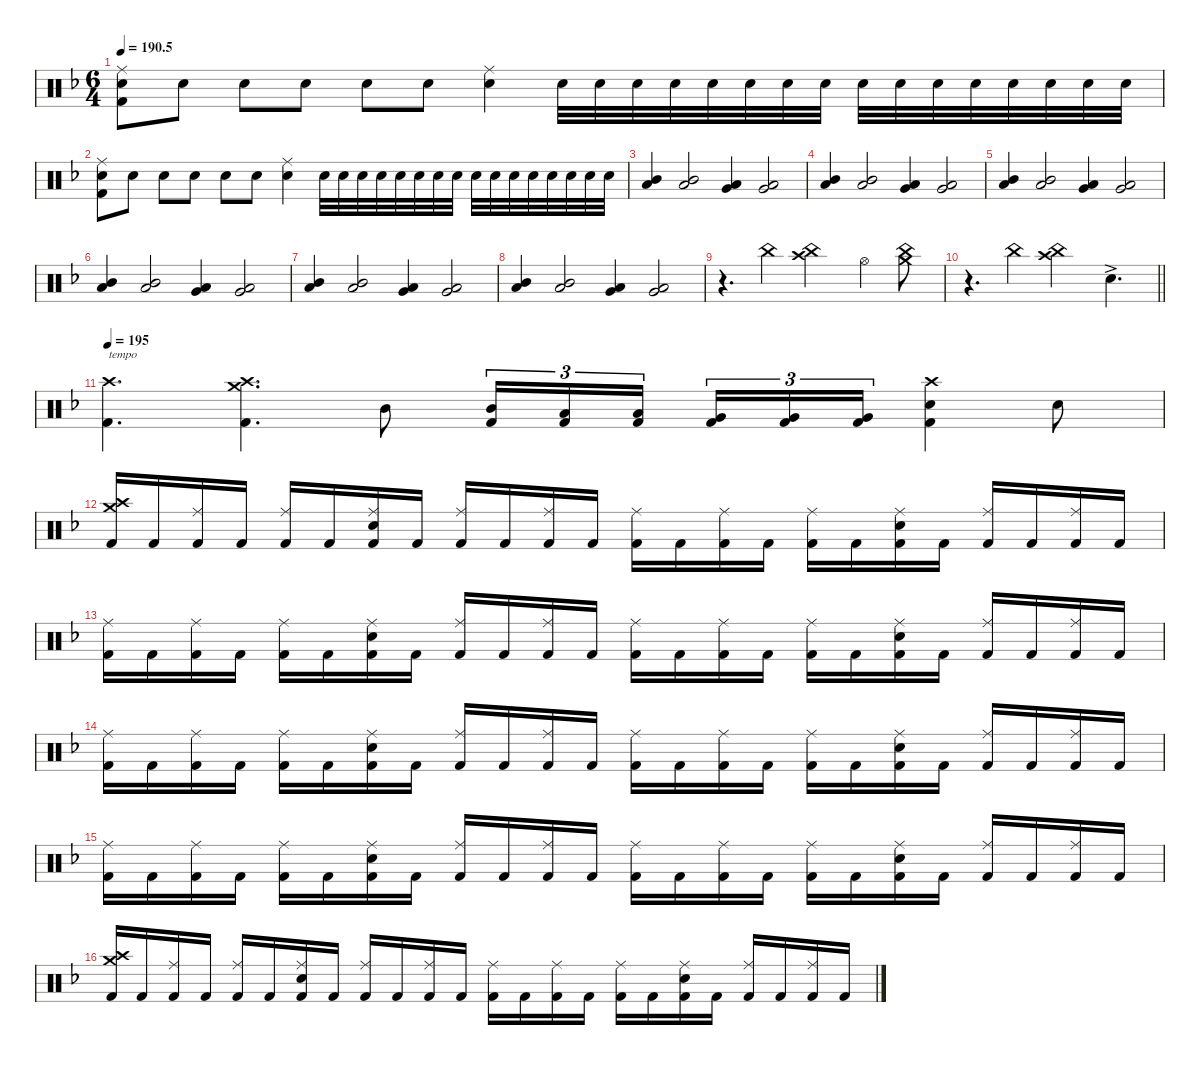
\defaultSystemsLayout 4
\hideDynamics
\bracketExtendMode nobrackets
\singleTrackTrackNamePolicy hidden
\multiTrackTrackNamePolicy hidden
\firstSystemTrackNameMode fullname
\firstSystemTrackNameOrientation horizontal
\otherSystemsTrackNameOrientation horizontal
\track ("Drums" "drm.") {instrument percussion}
\staff {score}
\articulation defaults
\ts (6 4)
\tempo
190.5
\accidentals auto
\clef neutral
\ottava regular
\simile none
\ks dminor
("Ride (middle)"{acc forcenatural} "Snare (hit) 2"{acc forcenatural} "Kick (hit) 2"{acc forcenatural}).8{dy f beam Down} "Snare (hit) 2"{acc forcenatural}.8{dy mp beam Down} "Snare (hit) 2"{acc forcenatural}.8{beam Down} "Snare (hit) 2"{acc forcenatural}.8{beam Down} "Snare (hit) 2"{acc forcenatural}.8{dy p beam Down} "Snare (hit) 2"{acc forcenatural}.8{beam Down} ("Ride (middle)"{acc forcenatural} "Snare (hit) 2"{acc forcenatural}).4{dy mf beam Down} "Snare (hit) 2"{acc forcenatural}.32{dy p beam Down} "Snare (hit) 2"{acc forcenatural}.32{beam Down} "Snare (hit) 2"{acc forcenatural}.32{beam Down} "Snare (hit) 2"{acc forcenatural}.32{beam Down} "Snare (hit) 2"{acc forcenatural}.32{beam Down} "Snare (hit) 2"{acc forcenatural}.32{beam Down} "Snare (hit) 2"{acc forcenatural}.32{beam Down} "Snare (hit) 2"{acc forcenatural}.32{dy pp beam Down} "Snare (hit) 2"{acc forcenatural}.32{beam Down} "Snare (hit) 2"{acc forcenatural}.32{beam Down} "Snare (hit) 2"{acc forcenatural}.32{dy p beam Down} "Snare (hit) 2"{acc forcenatural}.32{beam Down} "Snare (hit) 2"{acc forcenatural}.32{beam Down} "Snare (hit) 2"{acc forcenatural}.32{beam Down} "Snare (hit) 2"{acc forcenatural}.32{beam Down} "Snare (hit) 2"{acc forcenatural}.32{beam Down} |
("Ride (middle)"{acc forcenatural} "Snare (hit) 2"{acc forcenatural} "Kick (hit) 2"{acc forcenatural}).8{dy f beam Down} "Snare (hit) 2"{acc forcenatural}.8{dy mp beam Down} "Snare (hit) 2"{acc forcenatural}.8{beam Down} "Snare (hit) 2"{acc forcenatural}.8{beam Down} "Snare (hit) 2"{acc forcenatural}.8{dy p beam Down} "Snare (hit) 2"{acc forcenatural}.8{beam Down} ("Ride (middle)"{acc forcenatural} "Snare (hit) 2"{acc forcenatural}).4{dy mf beam Down} "Snare (hit) 2"{acc forcenatural}.32{dy p beam Down} "Snare (hit) 2"{acc forcenatural}.32{beam Down} "Snare (hit) 2"{acc forcenatural}.32{beam Down} "Snare (hit) 2"{acc forcenatural}.32{beam Down} "Snare (hit) 2"{acc forcenatural}.32{beam Down} "Snare (hit) 2"{acc forcenatural}.32{beam Down} "Snare (hit) 2"{acc forcenatural}.32{beam Down} "Snare (hit) 2"{acc forcenatural}.32{dy pp beam Down} "Snare (hit) 2"{acc forcenatural}.32{beam Down} "Snare (hit) 2"{acc forcenatural}.32{beam Down} "Snare (hit) 2"{acc forcenatural}.32{dy p beam Down} "Snare (hit) 2"{acc forcenatural}.32{beam Down} "Snare (hit) 2"{acc forcenatural}.32{beam Down} "Snare (hit) 2"{acc forcenatural}.32{beam Down} "Snare (hit) 2"{acc forcenatural}.32{beam Down} "Snare (hit) 2"{acc forcenatural}.32{beam Down} |
("Mid Tom (hit)"{acc forcenatural} "Low Tom (hit)"{acc forcenatural}).4{dy mf beam Up} ("Mid Tom (hit)"{acc forcenatural} "Low Tom (hit)"{acc forcenatural}).2{beam Up} ("Low Tom (hit)"{acc forcenatural} "Very Low Tom (hit)"{acc forcenatural}).4{beam Up} ("Low Tom (hit)"{acc forcenatural} "Very Low Tom (hit)"{acc forcenatural}).2{beam Up} |
("Mid Tom (hit)"{acc forcenatural} "Low Tom (hit)"{acc forcenatural}).4{beam Up} ("Mid Tom (hit)"{acc forcenatural} "Low Tom (hit)"{acc forcenatural}).2{beam Up} ("Low Tom (hit)"{acc forcenatural} "Very Low Tom (hit)"{acc forcenatural}).4{beam Up} ("Low Tom (hit)"{acc forcenatural} "Very Low Tom (hit)"{acc forcenatural}).2{beam Up} |
("Mid Tom (hit)"{acc forcenatural} "Low Tom (hit)"{acc forcenatural}).4{beam Up} ("Mid Tom (hit)"{acc forcenatural} "Low Tom (hit)"{acc forcenatural}).2{beam Up} ("Low Tom (hit)"{acc forcenatural} "Very Low Tom (hit)"{acc forcenatural}).4{beam Up} ("Low Tom (hit)"{acc forcenatural} "Very Low Tom (hit)"{acc forcenatural}).2{beam Up} |
("Mid Tom (hit)"{acc forcenatural} "Low Tom (hit)"{acc forcenatural}).4{beam Up} ("Mid Tom (hit)"{acc forcenatural} "Low Tom (hit)"{acc forcenatural}).2{beam Up} ("Low Tom (hit)"{acc forcenatural} "Very Low Tom (hit)"{acc forcenatural}).4{beam Up} ("Low Tom (hit)"{acc forcenatural} "Very Low Tom (hit)"{acc forcenatural}).2{beam Up} |
("Mid Tom (hit)"{acc forcenatural} "Low Tom (hit)"{acc forcenatural}).4{beam Up} ("Mid Tom (hit)"{acc forcenatural} "Low Tom (hit)"{acc forcenatural}).2{beam Up} ("Low Tom (hit)"{acc forcenatural} "Very Low Tom (hit)"{acc forcenatural}).4{beam Up} ("Low Tom (hit)"{acc forcenatural} "Very Low Tom (hit)"{acc forcenatural}).2{beam Up} |
("Mid Tom (hit)"{acc forcenatural} "Low Tom (hit)"{acc forcenatural}).4{beam Up} ("Mid Tom (hit)"{acc forcenatural} "Low Tom (hit)"{acc forcenatural}).2{beam Up} ("Low Tom (hit)"{acc forcenatural} "Very Low Tom (hit)"{acc forcenatural}).4{beam Up} ("Low Tom (hit)"{acc forcenatural} "Very Low Tom (hit)"{acc forcenatural}).2{beam Up} |
r.4{d beam Down} "China (hit)"{acc forcenatural}.4{beam Down} ("China (hit)"{acc forcenatural} "Crash high (hit)"{acc forcenatural}).2{beam Down} "Hi-Hat (open)"{acc forcenatural}.4{dy mp beam Down} ("China (hit)"{acc forcenatural} "Crash medium (hit)"{acc forcenatural}).8{dy mf beam Down} |
\barLineRight lightlight
r.4{d beam Down} "China (hit)"{acc forcenatural}.4{beam Down} ("China (hit)"{acc forcenatural} "Crash high (hit)"{acc forcenatural}).2{dy mp beam Down} "Snare (hit) 2"{ac acc forcenatural}.4{d dy fff beam Down} |
\tempo 195
("Crash high (hit)"{acc forcenatural} "Kick (hit) 2"{acc forcenatural}).4{d txt "tempo" dy f beam Down} ("Crash high (hit)"{acc forcenatural} "Crash medium (hit)"{acc forcenatural} "Kick (hit) 2"{acc forcenatural}).4{d beam Down} "Mid Tom (hit)"{acc forcenatural}.8{beam Down} ("Mid Tom (hit)"{acc forcenatural} "Kick (hit) 2"{acc forcenatural}).16{tu (3 2) beam Up} ("Low Tom (hit)"{acc forcenatural} "Kick (hit) 2"{acc forcenatural}).16{tu (3 2) beam Up} ("Low Tom (hit)"{acc forcenatural} "Kick (hit) 2"{acc forcenatural}).16{tu (3 2) beam Up} ("Very Low Tom (hit)"{acc forcenatural} "Kick (hit) 2"{acc forcenatural}).16{tu (3 2) beam Up} ("Very Low Tom (hit)"{acc forcenatural} "Kick (hit) 2"{acc forcenatural}).16{tu (3 2) beam Up} ("Very Low Tom (hit)"{acc forcenatural} "Kick (hit) 2"{acc forcenatural}).16{tu (3 2) beam Up} ("Crash high (hit)"{acc forcenatural} "Snare (hit) 2"{acc forcenatural} "Kick (hit) 2"{acc forcenatural}).4{beam Down} "Snare (hit) 2"{acc forcenatural}.8{beam Down} |
("Crash high (hit)"{acc forcenatural} "Crash medium (hit)"{acc forcenatural} "Kick (hit) 2"{acc forcenatural}).16{beam Up} "Kick (hit) 2"{acc forcenatural}.16{beam Up} ("Ride (middle)"{acc forcenatural} "Kick (hit) 2"{acc forcenatural}).16{dy mf beam Up} "Kick (hit) 2"{acc forcenatural}.16{dy f beam Up} ("Ride (middle)"{acc forcenatural} "Kick (hit) 2"{acc forcenatural}).16{dy mf beam Up} "Kick (hit) 2"{acc forcenatural}.16{dy f beam Up} ("Ride (middle)"{acc forcenatural} "Snare (hit) 2"{acc forcenatural} "Kick (hit) 2"{acc forcenatural}).16{dy mf beam Up} "Kick (hit) 2"{acc forcenatural}.16{dy f beam Up} ("Ride (middle)"{acc forcenatural} "Kick (hit) 2"{acc forcenatural}).16{dy mf beam Up} "Kick (hit) 2"{acc forcenatural}.16{dy f beam Up} ("Ride (middle)"{acc forcenatural} "Kick (hit) 2"{acc forcenatural}).16{dy mf beam Up} "Kick (hit) 2"{acc forcenatural}.16{dy f beam Up} ("Ride (middle)"{acc forcenatural} "Kick (hit) 2"{acc forcenatural}).16{dy mf beam Down} "Kick (hit) 2"{acc forcenatural}.16{dy f beam Down} ("Ride (middle)"{acc forcenatural} "Kick (hit) 2"{acc forcenatural}).16{dy mf beam Down} "Kick (hit) 2"{acc forcenatural}.16{dy f beam Down} ("Ride (middle)"{acc forcenatural} "Kick (hit) 2"{acc forcenatural}).16{dy mf beam Down} "Kick (hit) 2"{acc forcenatural}.16{dy f beam Down} ("Ride (middle)"{acc forcenatural} "Snare (hit) 2"{acc forcenatural} "Kick (hit) 2"{acc forcenatural}).16{dy mf beam Up} "Kick (hit) 2"{acc forcenatural}.16{dy f beam Up} ("Ride (middle)"{acc forcenatural} "Kick (hit) 2"{acc forcenatural}).16{dy mf beam Up} "Kick (hit) 2"{acc forcenatural}.16{dy f beam Up} ("Ride (middle)"{acc forcenatural} "Kick (hit) 2"{acc forcenatural}).16{dy mf beam Up} "Kick (hit) 2"{acc forcenatural}.16{dy f beam Up} |
("Ride (middle)"{acc forcenatural} "Kick (hit) 2"{acc forcenatural}).16{dy mf beam Down} "Kick (hit) 2"{acc forcenatural}.16{dy f beam Down} ("Ride (middle)"{acc forcenatural} "Kick (hit) 2"{acc forcenatural}).16{dy mf beam Down} "Kick (hit) 2"{acc forcenatural}.16{dy f beam Down} ("Ride (middle)"{acc forcenatural} "Kick (hit) 2"{acc forcenatural}).16{dy mf beam Down} "Kick (hit) 2"{acc forcenatural}.16{dy f beam Down} ("Ride (middle)"{acc forcenatural} "Snare (hit) 2"{acc forcenatural} "Kick (hit) 2"{acc forcenatural}).16{dy mf beam Up} "Kick (hit) 2"{acc forcenatural}.16{dy f beam Up} ("Ride (middle)"{acc forcenatural} "Kick (hit) 2"{acc forcenatural}).16{dy mf beam Up} "Kick (hit) 2"{acc forcenatural}.16{dy f beam Up} ("Ride (middle)"{acc forcenatural} "Kick (hit) 2"{acc forcenatural}).16{dy mf beam Up} "Kick (hit) 2"{acc forcenatural}.16{dy f beam Up} ("Ride (middle)"{acc forcenatural} "Kick (hit) 2"{acc forcenatural}).16{dy mf beam Down} "Kick (hit) 2"{acc forcenatural}.16{dy f beam Down} ("Ride (middle)"{acc forcenatural} "Kick (hit) 2"{acc forcenatural}).16{dy mf beam Down} "Kick (hit) 2"{acc forcenatural}.16{dy f beam Down} ("Ride (middle)"{acc forcenatural} "Kick (hit) 2"{acc forcenatural}).16{dy mf beam Down} "Kick (hit) 2"{acc forcenatural}.16{dy f beam Down} ("Ride (middle)"{acc forcenatural} "Snare (hit) 2"{acc forcenatural} "Kick (hit) 2"{acc forcenatural}).16{dy mf beam Up} "Kick (hit) 2"{acc forcenatural}.16{dy f beam Up} ("Ride (middle)"{acc forcenatural} "Kick (hit) 2"{acc forcenatural}).16{dy mf beam Up} "Kick (hit) 2"{acc forcenatural}.16{dy f beam Up} ("Ride (middle)"{acc forcenatural} "Kick (hit) 2"{acc forcenatural}).16{dy mf beam Up} "Kick (hit) 2"{acc forcenatural}.16{dy f beam Up} |
("Ride (middle)"{acc forcenatural} "Kick (hit) 2"{acc forcenatural}).16{dy mf beam Down} "Kick (hit) 2"{acc forcenatural}.16{dy f beam Down} ("Ride (middle)"{acc forcenatural} "Kick (hit) 2"{acc forcenatural}).16{dy mf beam Down} "Kick (hit) 2"{acc forcenatural}.16{dy f beam Down} ("Ride (middle)"{acc forcenatural} "Kick (hit) 2"{acc forcenatural}).16{dy mf beam Down} "Kick (hit) 2"{acc forcenatural}.16{dy f beam Down} ("Ride (middle)"{acc forcenatural} "Snare (hit) 2"{acc forcenatural} "Kick (hit) 2"{acc forcenatural}).16{dy mf beam Up} "Kick (hit) 2"{acc forcenatural}.16{dy f beam Up} ("Ride (middle)"{acc forcenatural} "Kick (hit) 2"{acc forcenatural}).16{dy mf beam Up} "Kick (hit) 2"{acc forcenatural}.16{dy f beam Up} ("Ride (middle)"{acc forcenatural} "Kick (hit) 2"{acc forcenatural}).16{dy mf beam Up} "Kick (hit) 2"{acc forcenatural}.16{dy f beam Up} ("Ride (middle)"{acc forcenatural} "Kick (hit) 2"{acc forcenatural}).16{dy mf beam Down} "Kick (hit) 2"{acc forcenatural}.16{dy f beam Down} ("Ride (middle)"{acc forcenatural} "Kick (hit) 2"{acc forcenatural}).16{dy mf beam Down} "Kick (hit) 2"{acc forcenatural}.16{dy f beam Down} ("Ride (middle)"{acc forcenatural} "Kick (hit) 2"{acc forcenatural}).16{dy mf beam Down} "Kick (hit) 2"{acc forcenatural}.16{dy f beam Down} ("Ride (middle)"{acc forcenatural} "Snare (hit) 2"{acc forcenatural} "Kick (hit) 2"{acc forcenatural}).16{dy mf beam Up} "Kick (hit) 2"{acc forcenatural}.16{dy f beam Up} ("Ride (middle)"{acc forcenatural} "Kick (hit) 2"{acc forcenatural}).16{dy mf beam Up} "Kick (hit) 2"{acc forcenatural}.16{dy f beam Up} ("Ride (middle)"{acc forcenatural} "Kick (hit) 2"{acc forcenatural}).16{dy mf beam Up} "Kick (hit) 2"{acc forcenatural}.16{dy f beam Up} |
("Ride (middle)"{acc forcenatural} "Kick (hit) 2"{acc forcenatural}).16{dy mf beam Down} "Kick (hit) 2"{acc forcenatural}.16{dy f beam Down} ("Ride (middle)"{acc forcenatural} "Kick (hit) 2"{acc forcenatural}).16{dy mf beam Down} "Kick (hit) 2"{acc forcenatural}.16{dy f beam Down} ("Ride (middle)"{acc forcenatural} "Kick (hit) 2"{acc forcenatural}).16{dy mf beam Down} "Kick (hit) 2"{acc forcenatural}.16{dy f beam Down} ("Ride (middle)"{acc forcenatural} "Snare (hit) 2"{acc forcenatural} "Kick (hit) 2"{acc forcenatural}).16{dy mf beam Up} "Kick (hit) 2"{acc forcenatural}.16{dy f beam Up} ("Ride (middle)"{acc forcenatural} "Kick (hit) 2"{acc forcenatural}).16{dy mf beam Up} "Kick (hit) 2"{acc forcenatural}.16{dy f beam Up} ("Ride (middle)"{acc forcenatural} "Kick (hit) 2"{acc forcenatural}).16{dy mf beam Up} "Kick (hit) 2"{acc forcenatural}.16{dy f beam Up} ("Ride (middle)"{acc forcenatural} "Kick (hit) 2"{acc forcenatural}).16{dy mf beam Down} "Kick (hit) 2"{acc forcenatural}.16{dy f beam Down} ("Ride (middle)"{acc forcenatural} "Kick (hit) 2"{acc forcenatural}).16{dy mf beam Down} "Kick (hit) 2"{acc forcenatural}.16{dy f beam Down} ("Ride (middle)"{acc forcenatural} "Kick (hit) 2"{acc forcenatural}).16{dy mf beam Down} "Kick (hit) 2"{acc forcenatural}.16{dy f beam Down} ("Ride (middle)"{acc forcenatural} "Snare (hit) 2"{acc forcenatural} "Kick (hit) 2"{acc forcenatural}).16{dy mf beam Up} "Kick (hit) 2"{acc forcenatural}.16{dy f beam Up} ("Ride (middle)"{acc forcenatural} "Kick (hit) 2"{acc forcenatural}).16{dy mf beam Up} "Kick (hit) 2"{acc forcenatural}.16{dy f beam Up} ("Ride (middle)"{acc forcenatural} "Kick (hit) 2"{acc forcenatural}).16{dy mf beam Up} "Kick (hit) 2"{acc forcenatural}.16{dy f beam Up} |
("Crash high (hit)"{acc forcenatural} "Crash medium (hit)"{acc forcenatural} "Kick (hit) 2"{acc forcenatural}).16{beam Up} "Kick (hit) 2"{acc forcenatural}.16{beam Up} ("Ride (middle)"{acc forcenatural} "Kick (hit) 2"{acc forcenatural}).16{dy mf beam Up} "Kick (hit) 2"{acc forcenatural}.16{dy f beam Up} ("Ride (middle)"{acc forcenatural} "Kick (hit) 2"{acc forcenatural}).16{dy mf beam Up} "Kick (hit) 2"{acc forcenatural}.16{dy f beam Up} ("Ride (middle)"{acc forcenatural} "Snare (hit) 2"{acc forcenatural} "Kick (hit) 2"{acc forcenatural}).16{dy mf beam Up} "Kick (hit) 2"{acc forcenatural}.16{dy f beam Up} ("Ride (middle)"{acc forcenatural} "Kick (hit) 2"{acc forcenatural}).16{dy mf beam Up} "Kick (hit) 2"{acc forcenatural}.16{dy f beam Up} ("Ride (middle)"{acc forcenatural} "Kick (hit) 2"{acc forcenatural}).16{dy mf beam Up} "Kick (hit) 2"{acc forcenatural}.16{dy f beam Up} ("Ride (middle)"{acc forcenatural} "Kick (hit) 2"{acc forcenatural}).16{dy mf beam Down} "Kick (hit) 2"{acc forcenatural}.16{dy f beam Down} ("Ride (middle)"{acc forcenatural} "Kick (hit) 2"{acc forcenatural}).16{dy mf beam Down} "Kick (hit) 2"{acc forcenatural}.16{dy f beam Down} ("Ride (middle)"{acc forcenatural} "Kick (hit) 2"{acc forcenatural}).16{dy mf beam Down} "Kick (hit) 2"{acc forcenatural}.16{dy f beam Down} ("Ride (middle)"{acc forcenatural} "Snare (hit) 2"{acc forcenatural} "Kick (hit) 2"{acc forcenatural}).16{dy mf beam Up} "Kick (hit) 2"{acc forcenatural}.16{dy f beam Up} ("Ride (middle)"{acc forcenatural} "Kick (hit) 2"{acc forcenatural}).16{dy mf beam Up} "Kick (hit) 2"{acc forcenatural}.16{dy f beam Up} ("Ride (middle)"{acc forcenatural} "Kick (hit) 2"{acc forcenatural}).16{dy mf beam Up} "Kick (hit) 2"{acc forcenatural}.16{dy f beam Up}
